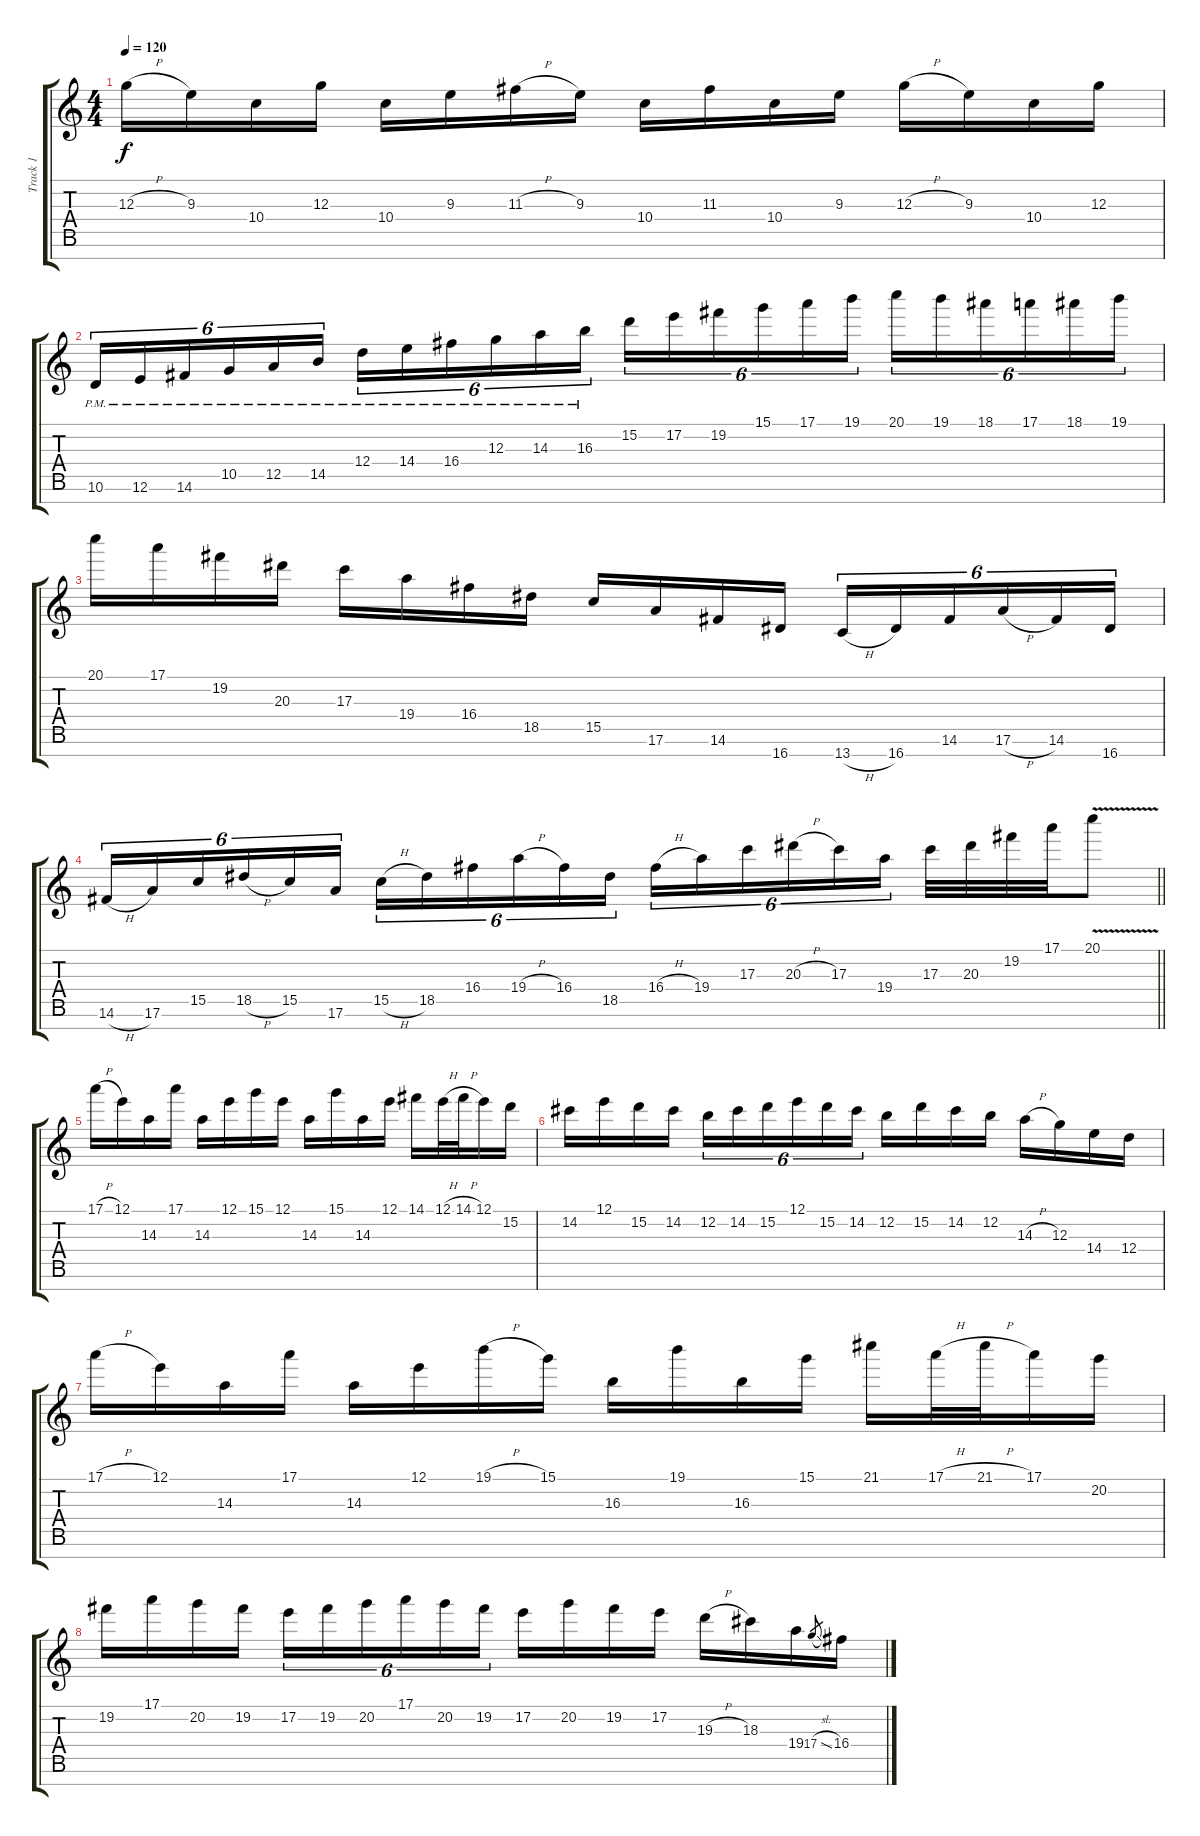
\track ("Track 1" "Track 1") {instrument distortionguitar}
\staff {score tabs}
\tuning (E4 B3 G3 D3 A2 E2 B1) {hide}
\ts (4 4)
\tempo 120
\clef g2
\ks c
12.3{h}.16{dy f} 9.3.16 10.4.16 12.3.16 10.4.16 9.3.16 11.3{h}.16 9.3.16 10.4.16 11.3.16 10.4.16 9.3.16 12.3{h}.16 9.3.16 10.4.16 12.3.16 |
10.6{pm}.16{tu (6 4)} 12.6{pm}.16{tu (6 4)} 14.6{pm}.16{tu (6 4)} 10.5{pm}.16{tu (6 4)} 12.5{pm}.16{tu (6 4)} 14.5{pm}.16{tu (6 4)} 12.4{pm}.16{tu (6 4)} 14.4{pm}.16{tu (6 4)} 16.4{pm}.16{tu (6 4)} 12.3{pm}.16{tu (6 4)} 14.3{pm}.16{tu (6 4)} 16.3{pm}.16{tu (6 4)} 15.2.16{tu (6 4)} 17.2.16{tu (6 4)} 19.2.16{tu (6 4)} 15.1.16{tu (6 4)} 17.1.16{tu (6 4)} 19.1.16{tu (6 4)} 20.1.16{tu (6 4)} 19.1.16{tu (6 4)} 18.1.16{tu (6 4)} 17.1.16{tu (6 4)} 18.1.16{tu (6 4)} 19.1.16{tu (6 4)} |
20.1.16 17.1.16 19.2.16 20.3.16 17.3.16 19.4.16 16.4.16 18.5.16 15.5.16 17.6.16 14.6.16 16.7.16 13.7{h}.16{tu (6 4)} 16.7.16{tu (6 4)} 14.6.16{tu (6 4)} 17.6{h}.16{tu (6 4)} 14.6.16{tu (6 4)} 16.7.16{tu (6 4)} |
\barLineRight lightlight
14.6{h}.16{tu (6 4)} 17.6.16{tu (6 4)} 15.5.16{tu (6 4)} 18.5{h}.16{tu (6 4)} 15.5.16{tu (6 4)} 17.6.16{tu (6 4)} 15.5{h}.16{tu (6 4)} 18.5.16{tu (6 4)} 16.4.16{tu (6 4)} 19.4{h}.16{tu (6 4)} 16.4.16{tu (6 4)} 18.5.16{tu (6 4)} 16.4{h}.16{tu (6 4)} 19.4.16{tu (6 4)} 17.3.16{tu (6 4)} 20.3{h}.16{tu (6 4)} 17.3.16{tu (6 4)} 19.4.16{tu (6 4)} 17.3.32 20.3.32 19.2.32 17.1.32 20.1{v}.8 |
17.1{h}.16 12.1.16 14.3.16 17.1.16 14.3.16 12.1.16 15.1.16 12.1.16 14.3.16 15.1.16 14.3.16 12.1.16 14.1.16 12.1{h}.32 14.1{h}.32 12.1.16 15.2.16 |
14.2.16 12.1.16 15.2.16 14.2.16 12.2.16{tu (6 4)} 14.2.16{tu (6 4)} 15.2.16{tu (6 4)} 12.1.16{tu (6 4)} 15.2.16{tu (6 4)} 14.2.16{tu (6 4)} 12.2.16 15.2.16 14.2.16 12.2.16 14.3{h}.16 12.3.16 14.4.16 12.4.16 |
17.1{h}.16 12.1.16 14.3.16 17.1.16 14.3.16 12.1.16 19.1{h}.16 15.1.16 16.3.16 19.1.16 16.3.16 15.1.16 21.1.16 17.1{h}.32 21.1{h}.32 17.1.16 20.2.16 |
19.2.16 17.1.16 20.2.16 19.2.16 17.2.16{tu (6 4)} 19.2.16{tu (6 4)} 20.2.16{tu (6 4)} 17.1.16{tu (6 4)} 20.2.16{tu (6 4)} 19.2.16{tu (6 4)} 17.2.16 20.2.16 19.2.16 17.2.16 19.3{h}.16 18.3.16 19.4.16 17.4{sl}.8{gr} 16.4.16
